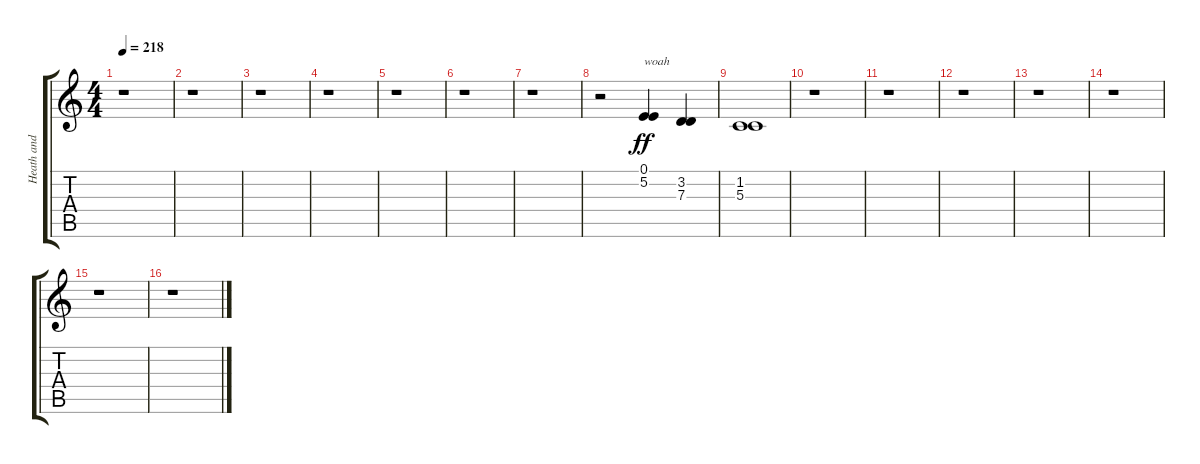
\track ("Heath and Tyler Vocals" "Heath and ") {instrument lead1square}
\staff {score tabs}
\tuning (E4 B3 G3 D3 A2 E2) {hide}
\ts (4 4)
\tempo 218
\clef g2
\ks c
r.1{dy ff instrument lead1square} |
r.1 |
r.1 |
r.1 |
r.1 |
r.1 |
r.1 |
r.2 (0.1 5.2).4{txt "woah"} (3.2 7.3).4 |
(1.2 5.3).1 |
r.1 |
r.1 |
r.1 |
r.1 |
r.1 |
r.1 |
r.1
